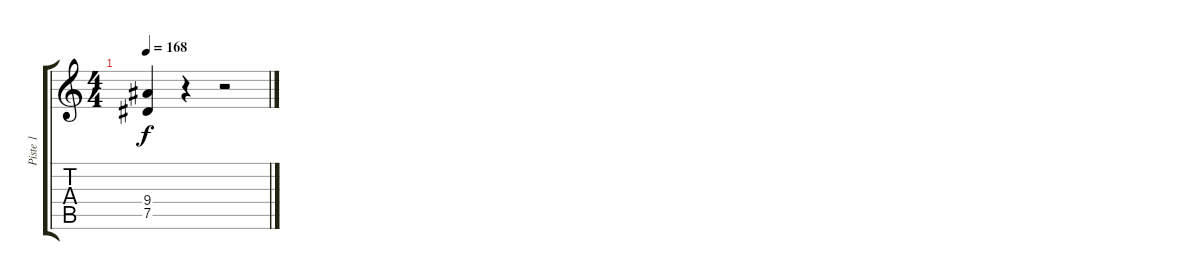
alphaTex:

\track ("Piste 1" "Piste 1") {instrument distortionguitar}
\staff {score tabs}
\tuning (Eb4 Bb3 Gb3 Db3 Ab2 Eb2) {hide}
\ts (4 4)
\tempo 168
\clef g2
\ks c
(9.4 7.5).4{dy f} r.4 r.2
